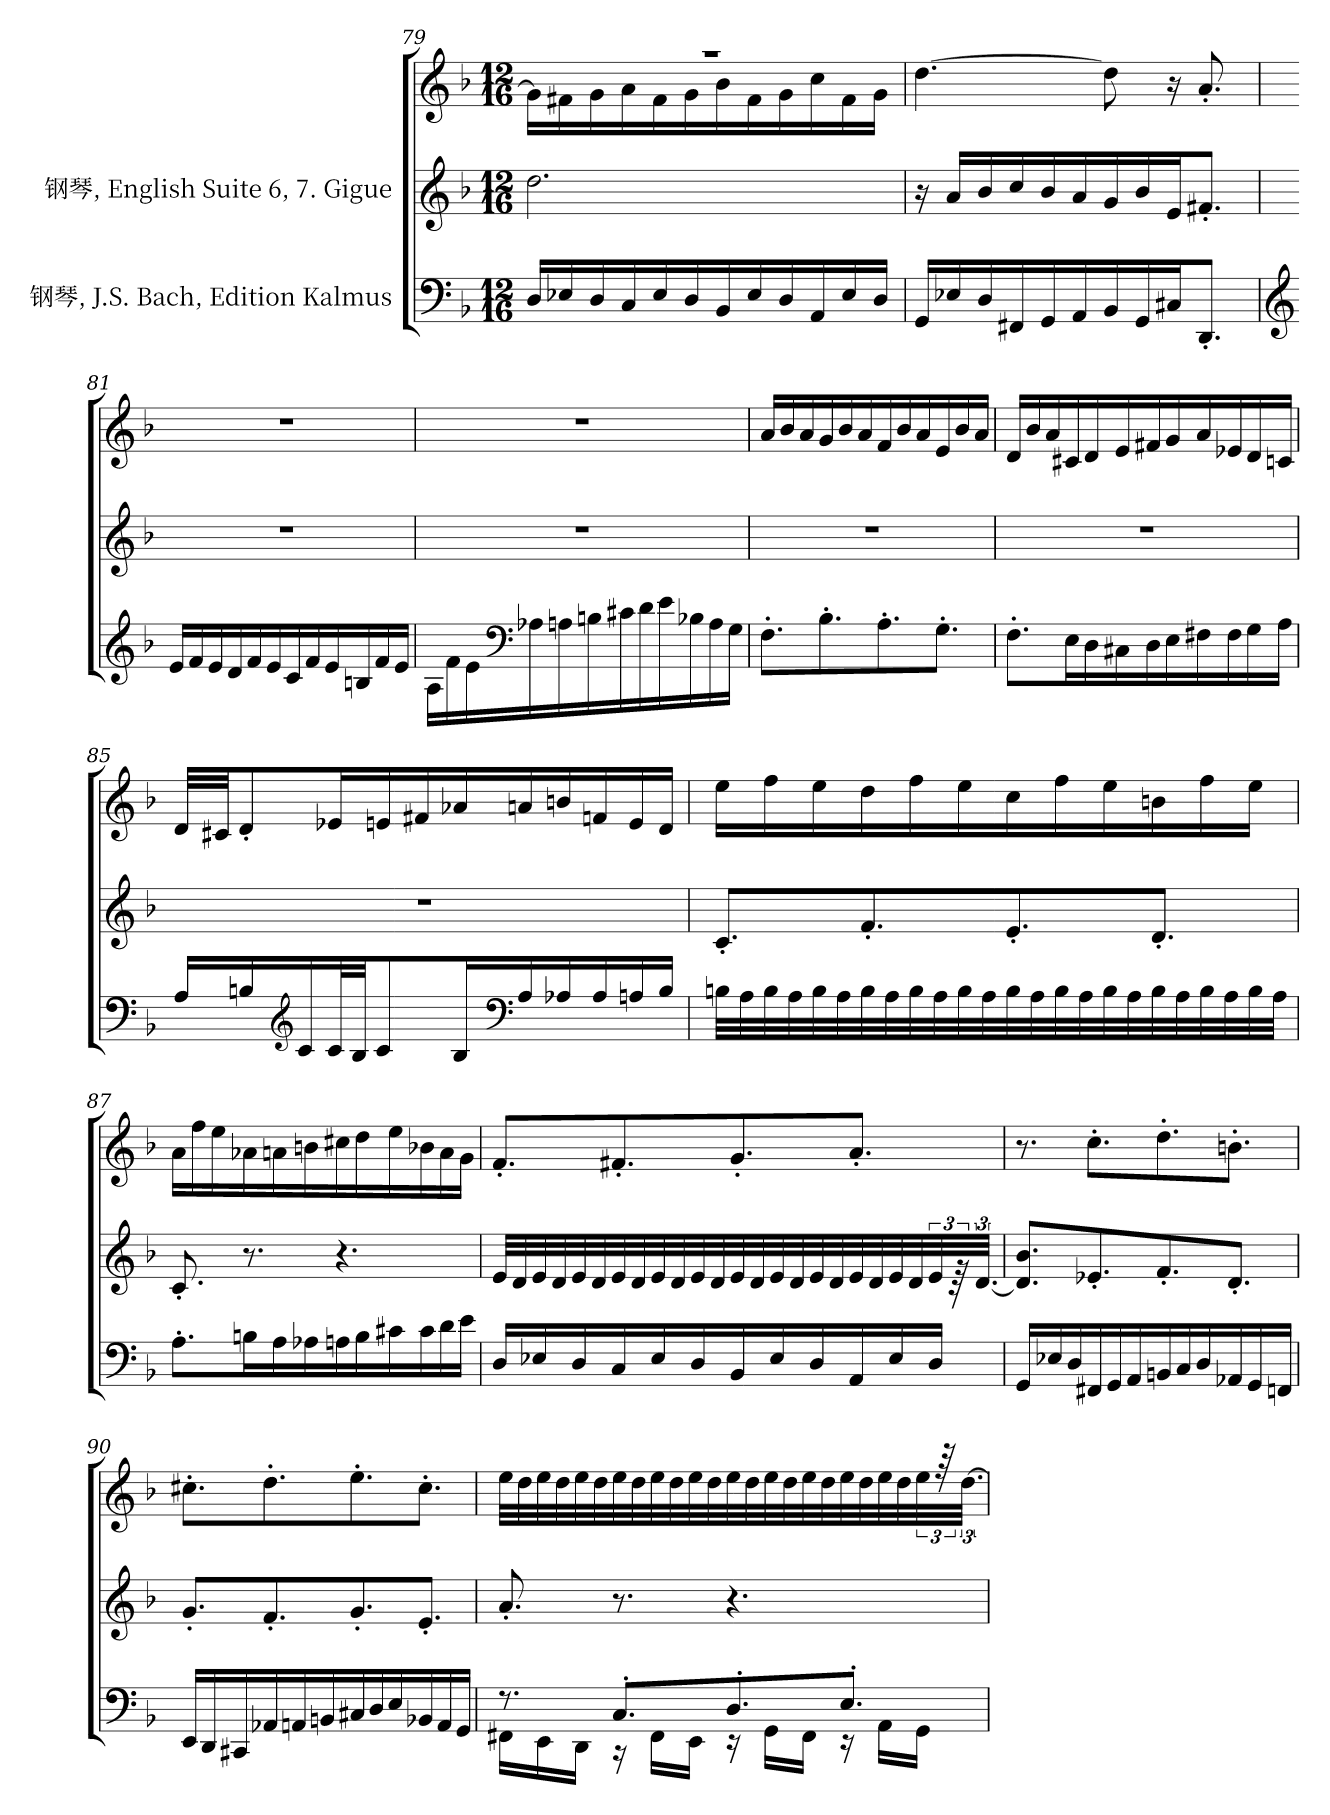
**kern	**kern	**kern
*part2	*part1	*part1
*staff3	*staff2	*staff1
*I"钢琴, J.S. Bach, Edition Kalmus	*I"钢琴, English Suite 6, 7. Gigue	*
*clefF4	*clefG2	*clefG2
*k[b-]	*k[b-]	*k[b-]
*M12/16	*M12/16	*M12/16
=79	=79	=79
*	*	*^
16D/LL	2.dd\	2.r	16g\LL]
16E-X/	.	.	16f#X\
16D/	.	.	16g\
16C/	.	.	16a\
16E-/	.	.	16f#\
16D/	.	.	16g\
16BB-/	.	.	16b-\
16E-/	.	.	16f#\
16D/	.	.	16g\
16AA/	.	.	16cc\
16E-/	.	.	16f#\
16D/JJ	.	.	16g\JJ
*	*	*v	*v
!!LO:PB:g=z
=80	=80	=80
16GG/LL	16r	[4.dd\
16E-X/	16a/LL	.
16D/	16b-/	.
16FF#X/	16cc/	.
16GG/	16b-/	.
16AA/	16a/	.
16BB-/	16g/	8dd\]
16GG/	16b-/	.
16C#X/J	16e/J	16r
8.DD'/J	8.f#X'/J	8.a'/
=81	=81	=81
*clefG2	*	*
16e/LL	2.r	2.r
16f/	.	.
16e/	.	.
16d/	.	.
16f/	.	.
16e/	.	.
16c/	.	.
16f/	.	.
16e/	.	.
16Bn/	.	.
16f/	.	.
16e/JJ	.	.
!!LO:LB:g=z
=82	=82	=82
16A\LL	2.r	2.r
16f\	.	.
16e\	.	.
*clefF4	*	*
16A-X\	.	.
16An\	.	.
16Bn\	.	.
16c#X\	.	.
16d\	.	.
16e\	.	.
16B-X\	.	.
16A\	.	.
16G\JJ	.	.
=83	=83	=83
8.F'\L	2.r	16a/LL
.	.	16b-/
.	.	16a/
8.B-'\	.	16g/
.	.	16b-/
.	.	16a/
8.A'\	.	16f/
.	.	16b-/
.	.	16a/
8.G'\J	.	16e/
.	.	16b-/
.	.	16a/JJ
!!LO:LB:g=z
=84	=84	=84
8.F'\L	2.r	16d/LL
.	.	16b-/
.	.	16a/
16E\L	.	16c#X/
16D\	.	16d/
16C#X\	.	16e/
16D\	.	16f#X/
16E\	.	16g/
16F#X\	.	16a/
16F#\	.	16e-X/
16G\	.	16d/
16A\JJ	.	16cn/JJ
=85	=85	=85
16A/LL	2.r	32d/LLL
.	.	32c#X/JJ
16Bn/	.	8d'/
*clefG2	*	*
16c/	.	.
32c/L	.	16e-X/L
32B/JJ	.	.
8c/	.	16en/
.	.	16f#X/
16B/L	.	16a-X/
*clefF4	*	*
16A/	.	16an/
16A-X/	.	16bn/
16A-/	.	16fn/
16An/	.	16e/
16B/JJ	.	16d/JJ
!!LO:LB:g=z
=86	=86	=86
32Bn\LLL	8.c'/L	16ee\LL
32A\	.	.
32B\	.	16ff\
32A\	.	.
32B\	.	16ee\
32A\	.	.
32B\	8.f'/	16dd\
32A\	.	.
32B\	.	16ff\
32A\	.	.
32B\	.	16ee\
32A\	.	.
32B\	8.e'/	16cc\
32A\	.	.
32B\	.	16ff\
32A\	.	.
32B\	.	16ee\
32A\	.	.
32B\	8.d'/J	16bn\
32A\	.	.
32B\	.	16ff\
32A\	.	.
32B\	.	16ee\JJ
32A\JJJ	.	.
=87	=87	=87
8.A'\L	8.c'/	16a\LL
.	.	16ff\
.	.	16ee\
16Bn\L	8.r	16a-X\
16A\	.	16an\
16A-X\	.	16bn\
16An\	4.r	16cc#X\
16B\	.	16dd\
16c#X\	.	16ee\
16c#\	.	16b-X\
16d\	.	16a\
16e\JJ	.	16g\JJ
!!LO:PB:g=z
=88	=88	=88
16D/LL	32e/LLL	8.f'/L
.	32d/	.
16E-X/	32e/	.
.	32d/	.
16D/	32e/	.
.	32d/	.
16C/	32e/	8.f#X'/
.	32d/	.
16E-/	32e/	.
.	32d/	.
16D/	32e/	.
.	32d/	.
16BB-/	32e/	8.g'/
.	32d/	.
16E-/	32e/	.
.	32d/	.
16D/	32e/	.
.	32d/	.
16AA/	32e/	8.a'/J
.	32d/	.
16E-/	32e/	.
.	32d/	.
16D/JJ	48e/JJJ	.
.	96r	.
.	[48.d/	.
=89	=89	=89
16GG/LL	8.d/] 8.b-/L	8.r
16E-X/	.	.
16D/	.	.
16FF#X/	8.e-X'/	8.cc'\L
16GG/	.	.
16AA/	.	.
16BBn/	8.f'/	8.dd'\
16C/	.	.
16D/	.	.
16AA-X/	8.d'/J	8.bn'\J
16GG/	.	.
16FFn/JJ	.	.
!!LO:LB:g=z
=90	=90	=90
16EE/LL	8.g'/L	8.cc#X'\L
16DD/	.	.
16CC#X/	.	.
16AA-X/	8.f'/	8.dd'\
16AAn/	.	.
16BBn/	.	.
16C#X/	8.g'/	8.ee'\
16D/	.	.
16E/	.	.
16BB-X/	8.e'/J	8.cc#'\J
16AA/	.	.
16GG/JJ	.	.
=91	=91	=91
*^	*	*
8.r	16FF#X\LL	8.a'/	32ee\LLL
.	.	.	32dd\
.	16EE\	.	32ee\
.	.	.	32dd\
.	16DD\JJ	.	32ee\
.	.	.	32dd\
8.C'/L	16r	8.r	32ee\
.	.	.	32dd\
.	16FF#\LL	.	32ee\
.	.	.	32dd\
.	16EE\JJ	.	32ee\
.	.	.	32dd\
8.D'/	16r	4.r	32ee\
.	.	.	32dd\
.	16GG\LL	.	32ee\
.	.	.	32dd\
.	16FF#\JJ	.	32ee\
.	.	.	32dd\
8.E'/J	16r	.	32ee\
.	.	.	32dd\
.	16AA\LL	.	32ee\
.	.	.	32dd\
.	16GG\JJ	.	48ee\JJJ
.	.	.	96r
.	.	.	[48.dd\
*v	*v	*	*
=	=	=
*-	*-	*-
